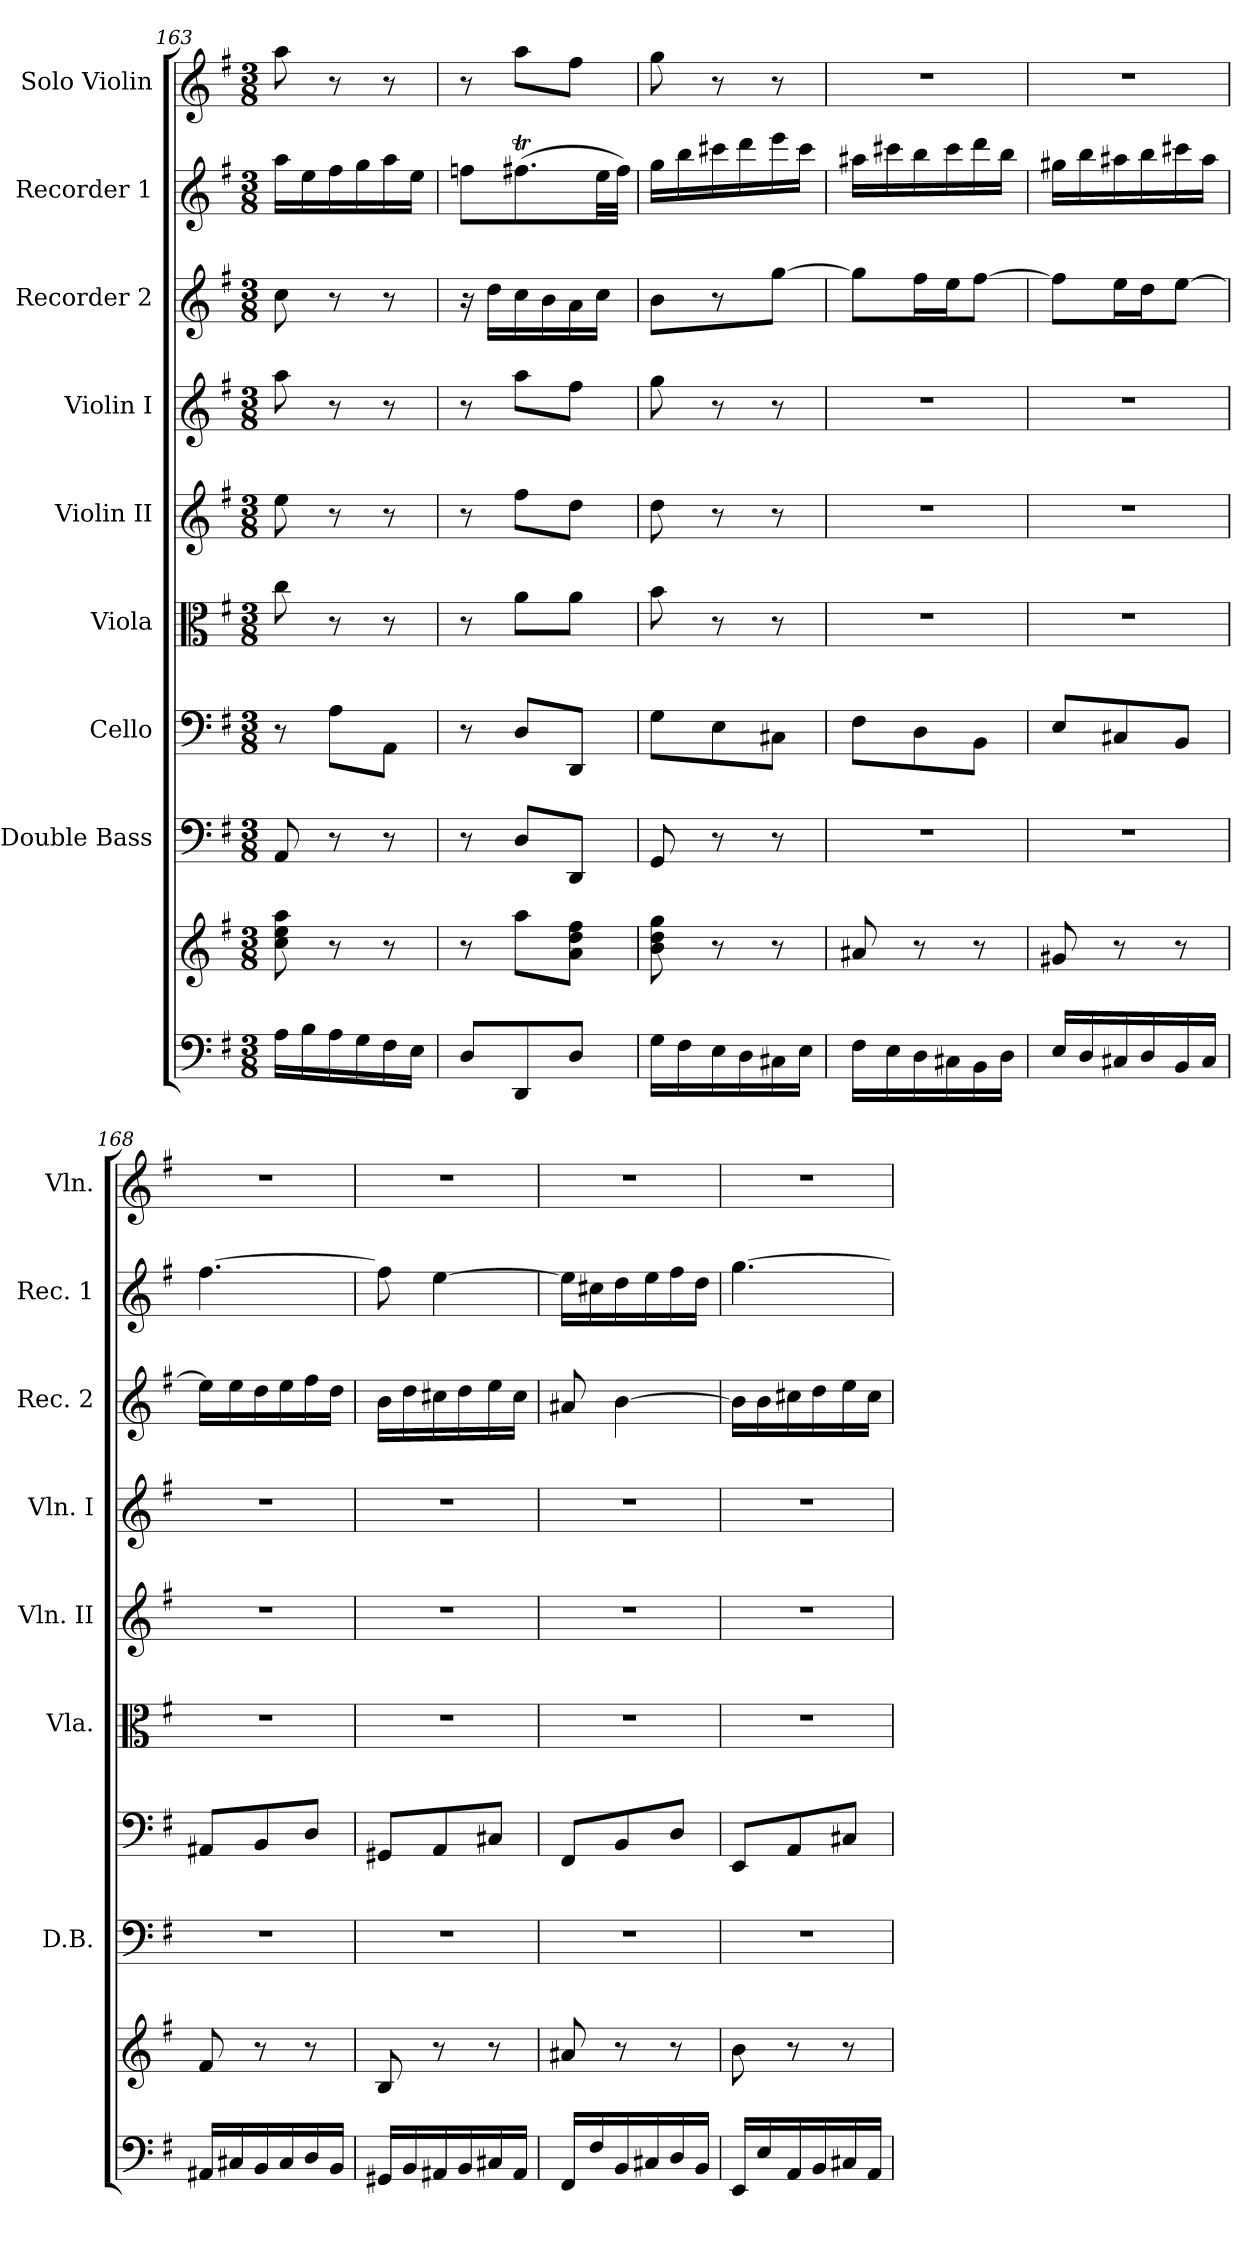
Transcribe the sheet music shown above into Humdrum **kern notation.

**kern	**kern	**kern	**kern	**kern	**kern	**kern	**kern	**kern	**kern
*part9	*part9	*part8	*part7	*part6	*part5	*part4	*part3	*part2	*part1
*staff10	*staff9	*staff8	*staff7	*staff6	*staff5	*staff4	*staff3	*staff2	*staff1
*	*	*I"Double Bass	*I"Cello	*I"Viola	*I"Violin II	*I"Violin I	*I"Recorder 2	*I"Recorder 1	*I"Solo Violin
*	*	*I'D.B.	*	*I'Vla.	*I'Vln. II	*I'Vln. I	*I'Rec. 2	*I'Rec. 1	*I'Vln.
*clefF4	*clefG2	*clefF4	*clefF4	*clefC3	*clefG2	*clefG2	*clefG2	*clefG2	*clefG2
*	*	*ITrd7c12	*	*	*	*	*	*	*
*k[f#]	*k[f#]	*k[f#]	*k[f#]	*k[f#]	*k[f#]	*k[f#]	*k[f#]	*k[f#]	*k[f#]
*G:	*G:	*G:	*G:	*G:	*G:	*G:	*G:	*G:	*G:
*M3/8	*M3/8	*M3/8	*M3/8	*M3/8	*M3/8	*M3/8	*M3/8	*M3/8	*M3/8
=163	=163	=163	=163	=163	=163	=163	=163	=163	=163
16A\LL	8cc\ 8ee\ 8aa\	8AAA/	8r	8cc\	8ee\	8aa\	8cc\	16aa\LL	8aa\
16B\	.	.	.	.	.	.	.	16ee\	.
16A\	8r	8r	8A\L	8r	8r	8r	8r	16ff#\	8r
16G\	.	.	.	.	.	.	.	16gg\	.
16F#\	8r	8r	8AA\J	8r	8r	8r	8r	16aa\	8r
16E\JJ	.	.	.	.	.	.	.	16ee\JJ	.
=164	=164	=164	=164	=164	=164	=164	=164	=164	=164
8D/L	8r	8r	8r	8r	8r	8r	16r	8ffn\L	8r
.	.	.	.	.	.	.	16dd\LL	.	.
8DD/	8aa\L	8DD/L	8D/L	8a\L	8ff#\L	8aa\L	16cc\	(>8.ff#Xt\	8aa\L
.	.	.	.	.	.	.	16b\	.	.
8D/J	8a\ 8dd\ 8ff#\J	8DDD/J	8DD/J	8a\J	8dd\J	8ff#\J	16a\	.	8ff#\J
.	.	.	.	.	.	.	16cc\JJ	32ee\LL	.
.	.	.	.	.	.	.	.	32ff#\JJJ)	.
=165	=165	=165	=165	=165	=165	=165	=165	=165	=165
16G\LL	8b\ 8dd\ 8gg\	8GGG/	8G\L	8b\	8dd\	8gg\	8b\L	16gg\LL	8gg\
16F#\	.	.	.	.	.	.	.	16bb\	.
16E\	8r	8r	8E\	8r	8r	8r	8r	16ccc#X\	8r
16D\	.	.	.	.	.	.	.	16ddd\	.
16C#X\	8r	8r	8C#X\J	8r	8r	8r	[8gg\J	16eee\	8r
16E\JJ	.	.	.	.	.	.	.	16ccc#\JJ	.
=166	=166	=166	=166	=166	=166	=166	=166	=166	=166
16F#\LL	8a#X/	4.r	8F#\L	4.r	4.r	4.r	8gg\L]	16aa#X\LL	4.r
16E\	.	.	.	.	.	.	.	16ccc#X\	.
16D\	8r	.	8D\	.	.	.	16ff#\L	16bb\	.
16C#X\	.	.	.	.	.	.	16ee\J	16ccc#\	.
16BB\	8r	.	8BB\J	.	.	.	[8ff#\J	16ddd\	.
16D\JJ	.	.	.	.	.	.	.	16bb\JJ	.
=167	=167	=167	=167	=167	=167	=167	=167	=167	=167
16E/LL	8g#X/	4.r	8E/L	4.r	4.r	4.r	8ff#\L]	16gg#X\LL	4.r
16D/	.	.	.	.	.	.	.	16bb\	.
16C#X/	8r	.	8C#X/	.	.	.	16ee\L	16aa#X\	.
16D/	.	.	.	.	.	.	16dd\J	16bb\	.
16BB/	8r	.	8BB/J	.	.	.	[8ee\J	16ccc#X\	.
16C#/JJ	.	.	.	.	.	.	.	16aa#\JJ	.
=168	=168	=168	=168	=168	=168	=168	=168	=168	=168
16AA#X/LL	8f#/	4.r	8AA#X/L	4.r	4.r	4.r	16ee\LL]	[4.ff#\	4.r
16C#X/	.	.	.	.	.	.	16ee\	.	.
16BB/	8r	.	8BB/	.	.	.	16dd\	.	.
16C#/	.	.	.	.	.	.	16ee\	.	.
16D/	8r	.	8D/J	.	.	.	16ff#\	.	.
16BB/JJ	.	.	.	.	.	.	16dd\JJ	.	.
=169	=169	=169	=169	=169	=169	=169	=169	=169	=169
16GG#X/LL	8B/	4.r	8GG#X/L	4.r	4.r	4.r	16b\LL	8ff#\]	4.r
16BB/	.	.	.	.	.	.	16dd\	.	.
16AA#X/	8r	.	8AA/	.	.	.	16cc#X\	[4ee\	.
16BB/	.	.	.	.	.	.	16dd\	.	.
16C#X/	8r	.	8C#X/J	.	.	.	16ee\	.	.
16AA#/JJ	.	.	.	.	.	.	16cc#\JJ	.	.
=170	=170	=170	=170	=170	=170	=170	=170	=170	=170
16FF#/LL	8a#X/	4.r	8FF#/L	4.r	4.r	4.r	8a#X/	16ee\LL]	4.r
16F#/	.	.	.	.	.	.	.	16cc#X\	.
16BB/	8r	.	8BB/	.	.	.	[4b\	16dd\	.
16C#X/	.	.	.	.	.	.	.	16ee\	.
16D/	8r	.	8D/J	.	.	.	.	16ff#\	.
16BB/JJ	.	.	.	.	.	.	.	16dd\JJ	.
!!LO:LB:g=z
=171	=171	=171	=171	=171	=171	=171	=171	=171	=171
16EE/LL	8b\	4.r	8EE/L	4.r	4.r	4.r	16b\LL]	[4.gg\	4.r
16E/	.	.	.	.	.	.	16b\	.	.
16AA/	8r	.	8AA/	.	.	.	16cc#X\	.	.
16BB/	.	.	.	.	.	.	16dd\	.	.
16C#X/	8r	.	8C#X/J	.	.	.	16ee\	.	.
16AA/JJ	.	.	.	.	.	.	16cc#\JJ	.	.
=	=	=	=	=	=	=	=	=	=
*-	*-	*-	*-	*-	*-	*-	*-	*-	*-
